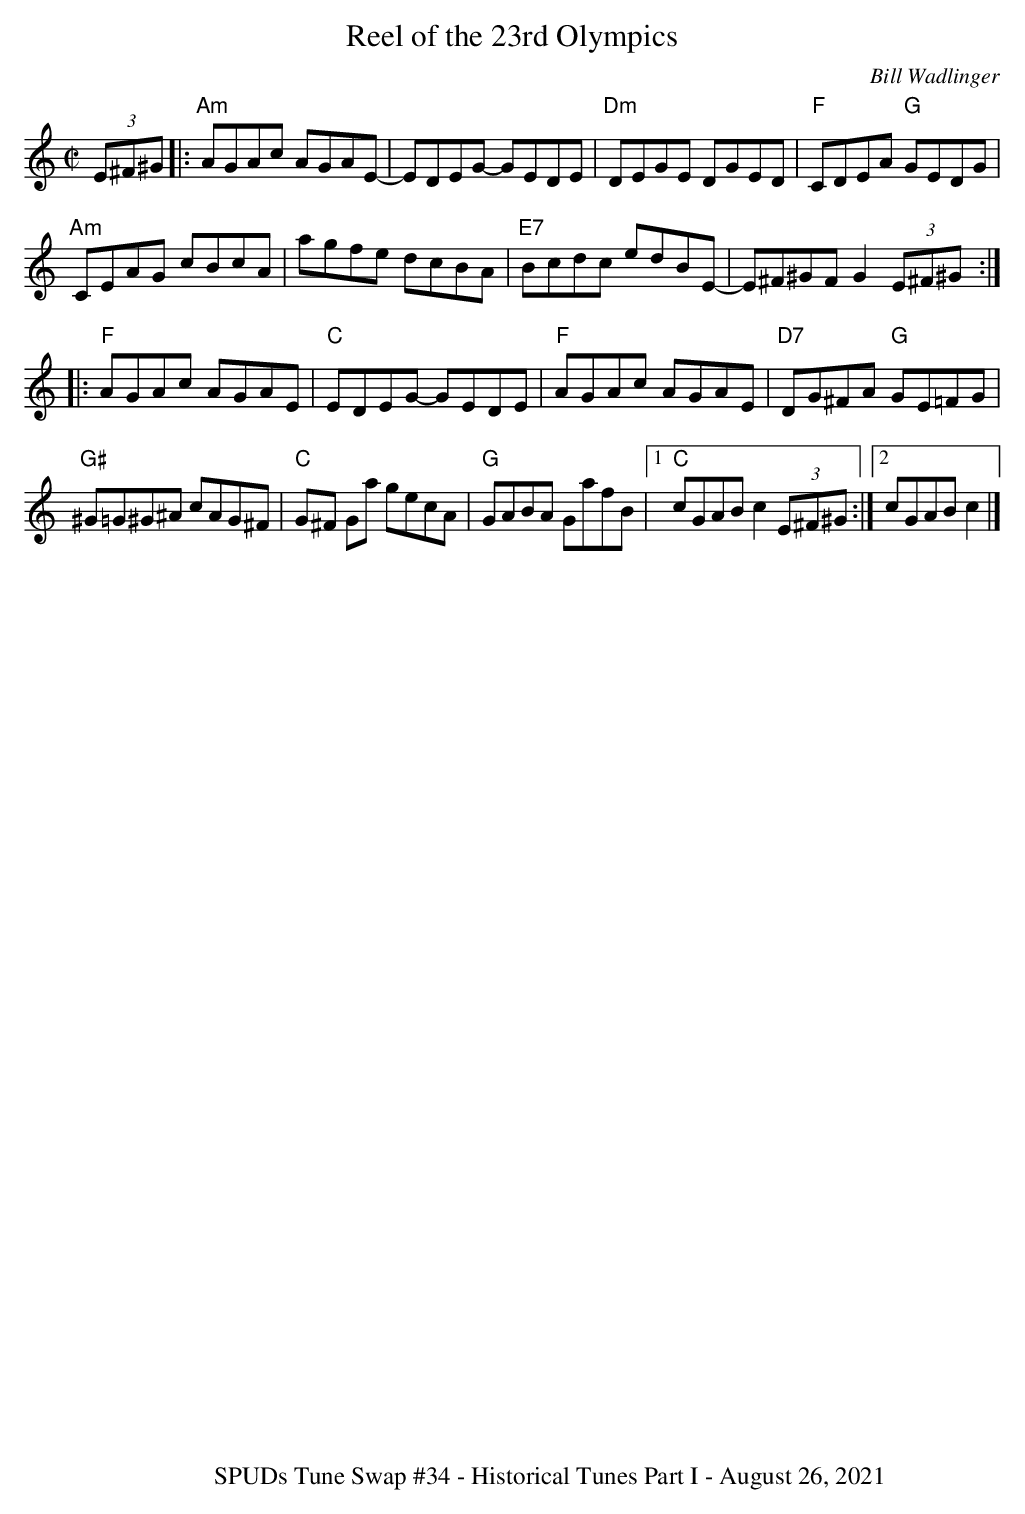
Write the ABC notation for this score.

X:1
T:Reel of the 23rd Olympics
C:Bill Wadlinger
M:C|
K:Am
(3E^F^G|:"Am"AGAc AGAE-|EDEG- GEDE|"Dm"DEGE DGED|"F"CDEA "G"GEDG|
"Am"CEAG cBcA| agfe dcBA|"E7"Bcdc edBE-|E^F^GF G2 (3E^F^G:|
|:"F"AGAc AGAE|"C"EDEG- GEDE|"F"AGAc AGAE|"D7"DG^FA "G"GE=FG|
"G#"^G=G^G^A cAG^F|"C"G^F Ga gecA|"G"GABA GafB|1"C"cGAB c2 (3E^F^G:|2cGAB c2|]
